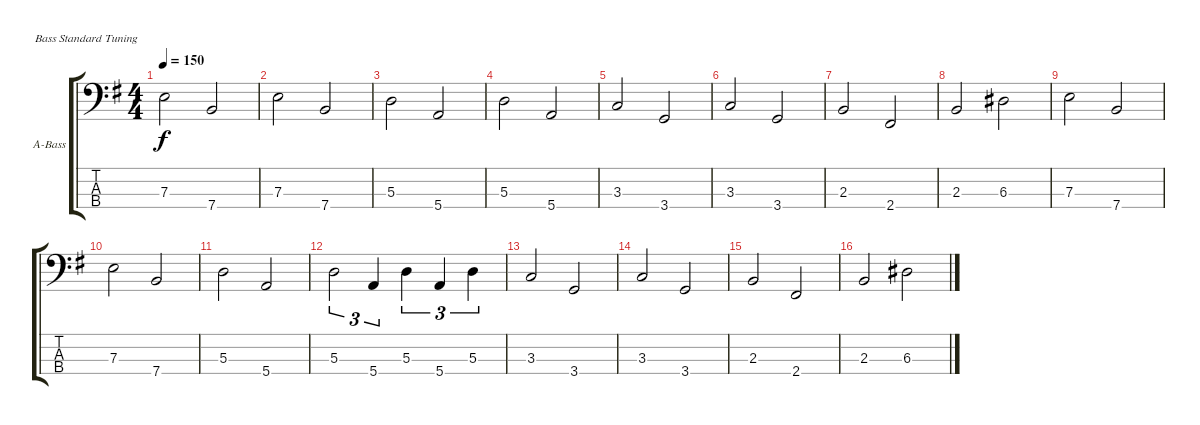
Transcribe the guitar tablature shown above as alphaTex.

\defaultSystemsLayout 4
\bracketExtendMode groupsimilarinstruments
\firstSystemTrackNameOrientation horizontal
\otherSystemsTrackNameOrientation horizontal
\track ("Acoustic Bass" "A-Bass") {instrument acousticbass}
\staff {score tabs}
\tuning (G2 D2 A1 E1)
\ts (4 4)
\tempo 150
\clef f4
\ks eminor
7.3.2{dy f instrument acousticbass} 7.4.2 |
7.3.2 7.4.2 |
5.3.2 5.4.2 |
5.3.2 5.4.2 |
3.3.2 3.4.2 |
3.3.2 3.4.2 |
2.3.2 2.4.2 |
2.3.2 6.3.2 |
7.3.2 7.4.2 |
7.3.2 7.4.2 |
5.3.2 5.4.2 |
5.3.2{tu (3 2)} 5.4.4{tu (3 2)} 5.3.4{tu (3 2)} 5.4.4{tu (3 2)} 5.3.4{tu (3 2)} |
3.3.2 3.4.2 |
3.3.2 3.4.2 |
2.3.2 2.4.2 |
2.3.2 6.3.2
